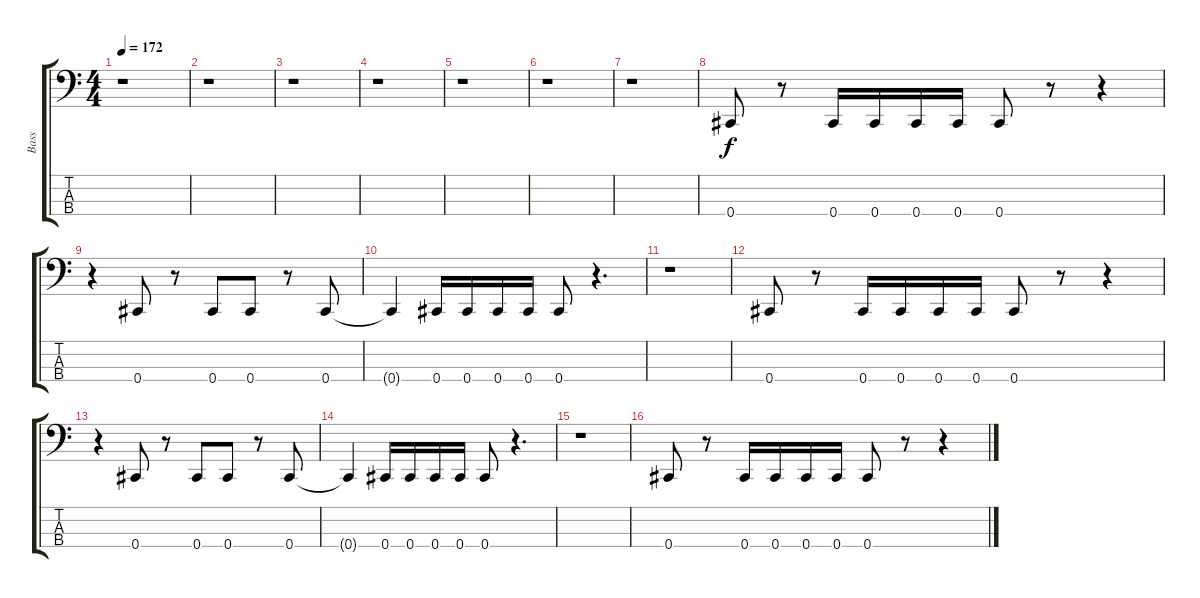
\track ("Bass" "Bass") {instrument electricbassfinger}
\staff {score tabs}
\tuning (Gb2 Db2 Ab1 Db1) {hide}
\ts (4 4)
\tempo 172
\clef f4
\ks c
r.1{dy f} |
r.1 |
r.1 |
r.1 |
r.1 |
r.1 |
r.1 |
0.4.8 r.8 0.4.16 0.4.16 0.4.16 0.4.16 0.4.8 r.8 r.4 |
r.4 0.4.8 r.8 0.4.8 0.4.8 r.8 0.4.8 |
0.4{t}.4 0.4.16 0.4.16 0.4.16 0.4.16 0.4.8 r.4{d} |
r.1 |
0.4.8 r.8 0.4.16 0.4.16 0.4.16 0.4.16 0.4.8 r.8 r.4 |
r.4 0.4.8 r.8 0.4.8 0.4.8 r.8 0.4.8 |
0.4{t}.4 0.4.16 0.4.16 0.4.16 0.4.16 0.4.8 r.4{d} |
r.1 |
0.4.8 r.8 0.4.16 0.4.16 0.4.16 0.4.16 0.4.8 r.8 r.4
